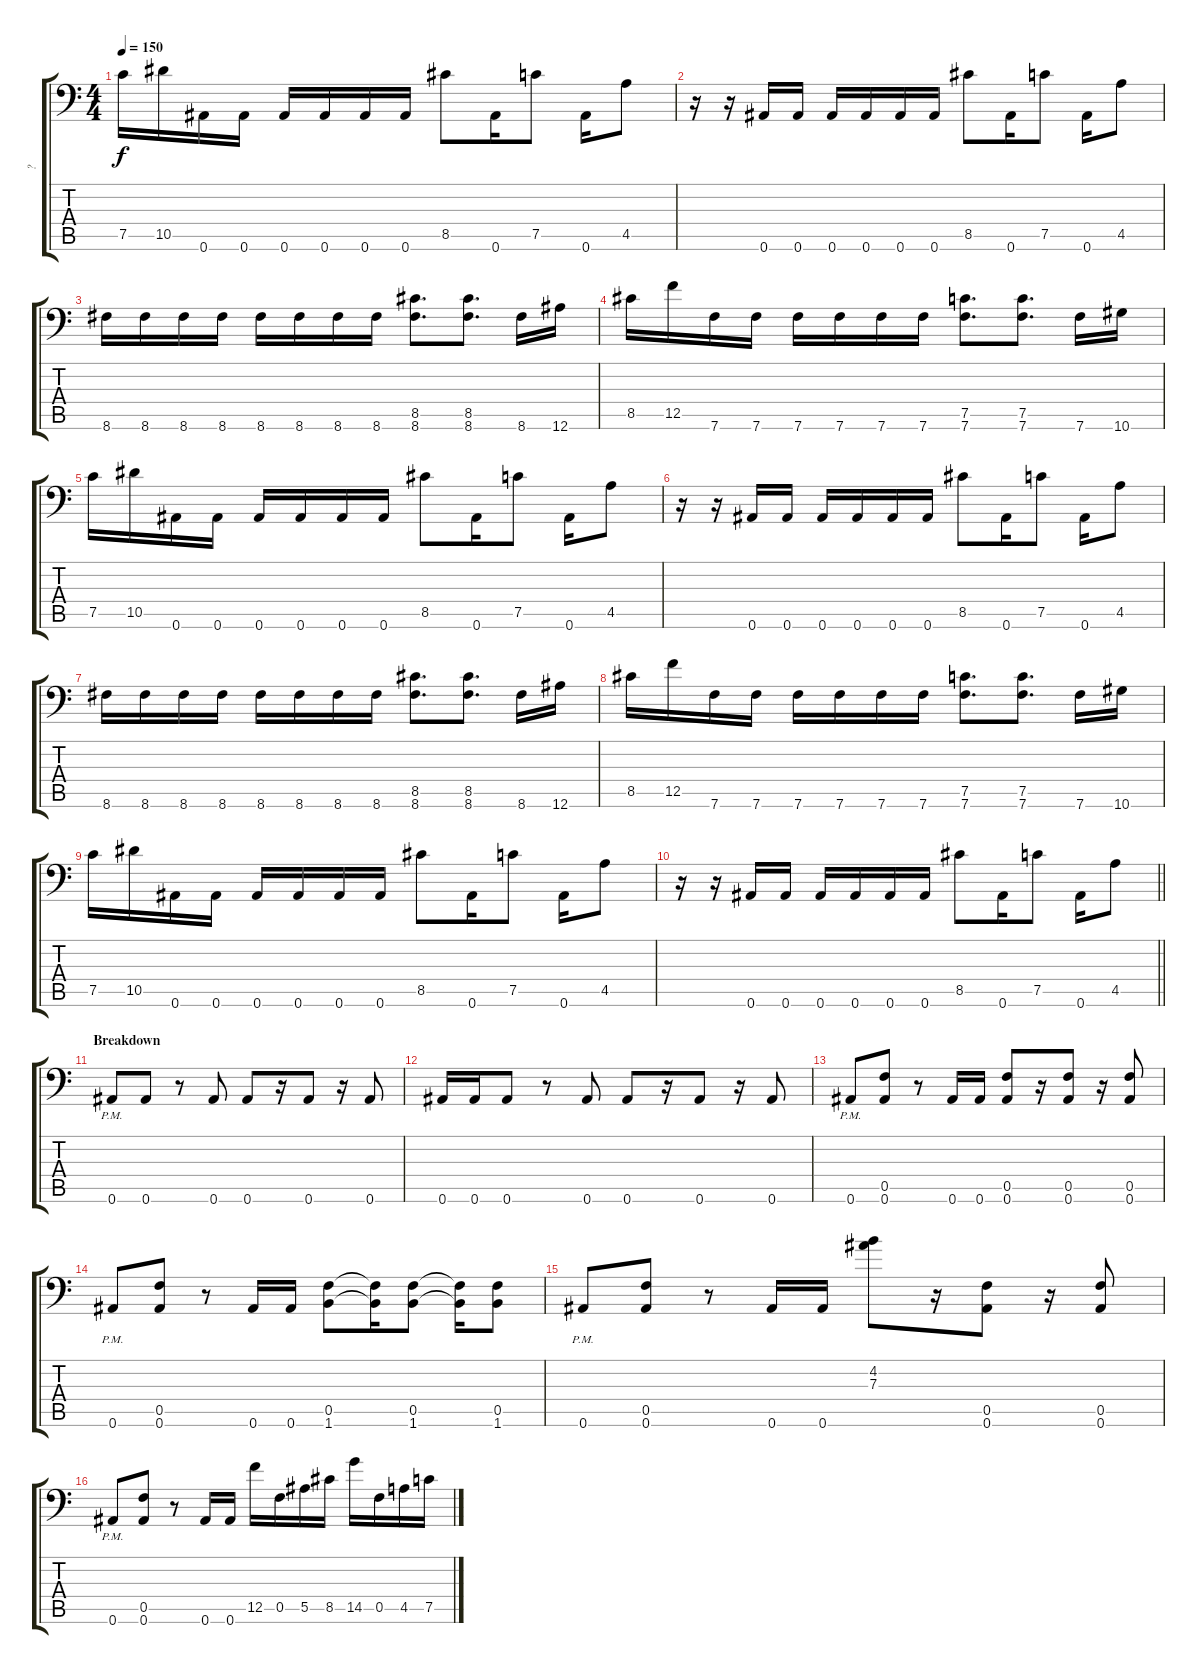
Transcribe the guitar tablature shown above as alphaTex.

\track ("?" "?") {instrument distortionguitar}
\staff {score tabs}
\tuning (C4 G3 Eb3 Bb2 F2 Bb1) {hide}
\ts (4 4)
\tempo 150
\clef f4
\ks c
7.5.16{dy f} 10.5.16 0.6.16 0.6.16 0.6.16 0.6.16 0.6.16 0.6.16 8.5.8 0.6.16 7.5.8 0.6.16 4.5.8 |
r.16 r.16 0.6.16 0.6.16 0.6.16 0.6.16 0.6.16 0.6.16 8.5.8 0.6.16 7.5.8 0.6.16 4.5.8 |
8.6.16 8.6.16 8.6.16 8.6.16 8.6.16 8.6.16 8.6.16 8.6.16 (8.5 8.6).8{d} (8.5 8.6).8{d} 8.6.16 12.6.16 |
8.5.16 12.5.16 7.6.16 7.6.16 7.6.16 7.6.16 7.6.16 7.6.16 (7.5 7.6).8{d} (7.5 7.6).8{d} 7.6.16 10.6.16 |
7.5.16 10.5.16 0.6.16 0.6.16 0.6.16 0.6.16 0.6.16 0.6.16 8.5.8 0.6.16 7.5.8 0.6.16 4.5.8 |
r.16 r.16 0.6.16 0.6.16 0.6.16 0.6.16 0.6.16 0.6.16 8.5.8 0.6.16 7.5.8 0.6.16 4.5.8 |
8.6.16 8.6.16 8.6.16 8.6.16 8.6.16 8.6.16 8.6.16 8.6.16 (8.5 8.6).8{d} (8.5 8.6).8{d} 8.6.16 12.6.16 |
8.5.16 12.5.16 7.6.16 7.6.16 7.6.16 7.6.16 7.6.16 7.6.16 (7.5 7.6).8{d} (7.5 7.6).8{d} 7.6.16 10.6.16 |
7.5.16 10.5.16 0.6.16 0.6.16 0.6.16 0.6.16 0.6.16 0.6.16 8.5.8 0.6.16 7.5.8 0.6.16 4.5.8 |
\barLineRight lightlight
r.16 r.16 0.6.16 0.6.16 0.6.16 0.6.16 0.6.16 0.6.16 8.5.8 0.6.16 7.5.8 0.6.16 4.5.8 |
\section ("" "Breakdown")
0.6{pm}.8 0.6.8 r.8 0.6.8 0.6.8 r.16 0.6.8 r.16 0.6.8 |
0.6.16 0.6.16 0.6.8 r.8 0.6.8 0.6.8 r.16 0.6.8 r.16 0.6.8 |
0.6{pm}.8 (0.5 0.6).8 r.8 0.6.16 0.6.16 (0.5 0.6).8 r.16 (0.5 0.6).8 r.16 (0.5 0.6).8 |
0.6{pm}.8 (0.5 0.6).8 r.8 0.6.16 0.6.16 (0.5 1.6).8 (0.5{t} 1.6{t}).16 (0.5 1.6).8 (0.5{t} 1.6{t}).16 (0.5 1.6).8 |
0.6{pm}.8 (0.5 0.6).8 r.8 0.6.16 0.6.16 (4.2 7.3).8 r.16 (0.5 0.6).8 r.16 (0.5 0.6).8 |
0.6{pm}.8 (0.5 0.6).8 r.8 0.6.16 0.6.16 12.5.16 0.5.16 5.5.16 8.5.16 14.5.16 0.5.16 4.5.16 7.5.16
